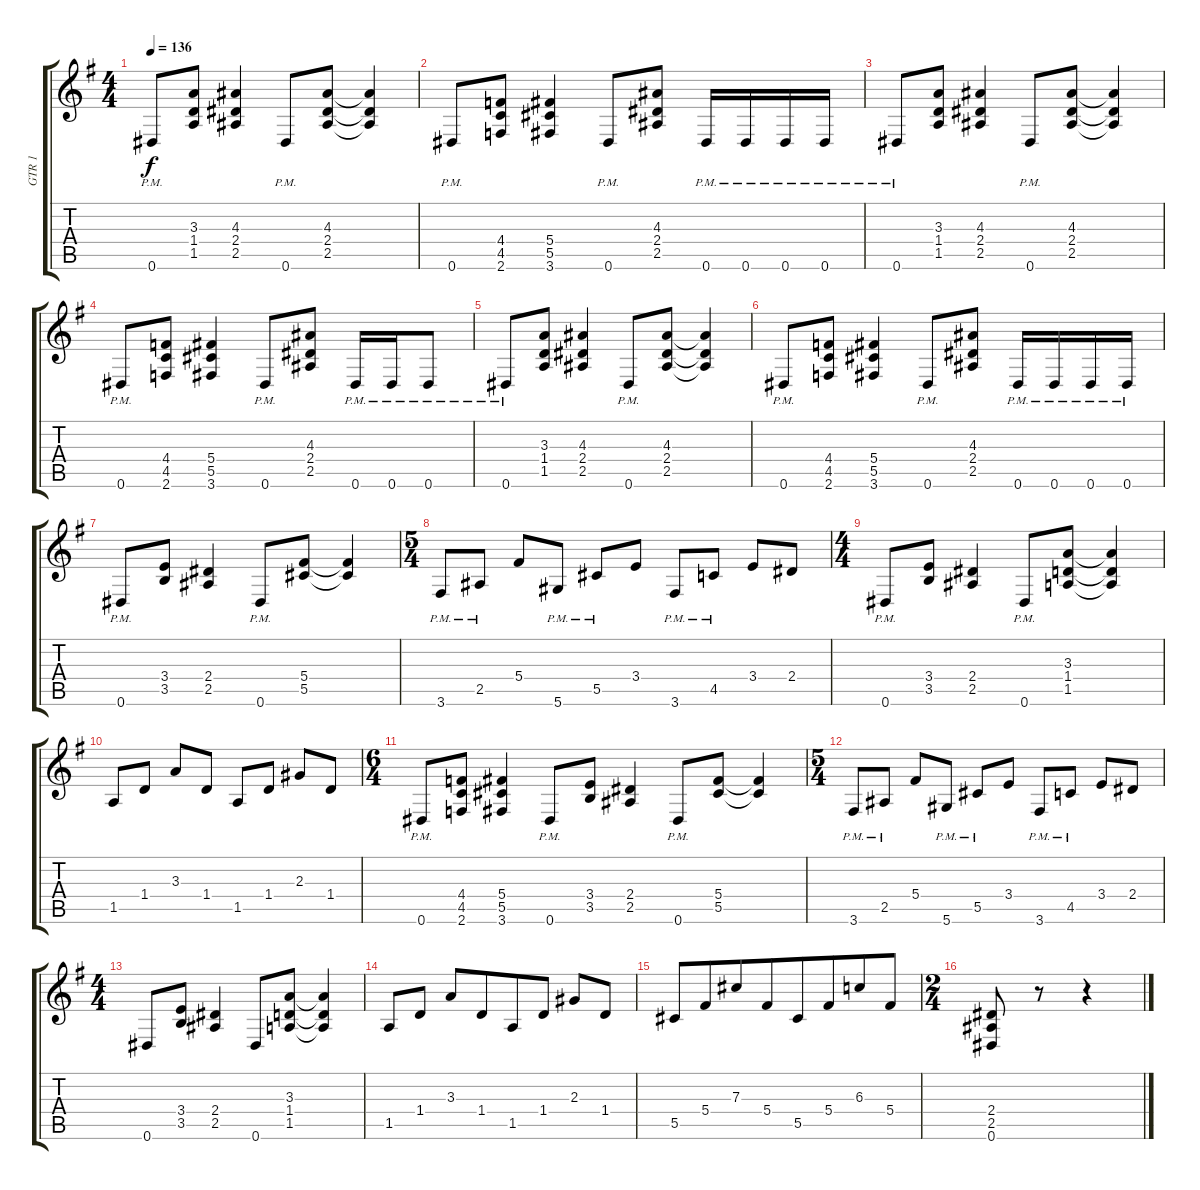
\track ("GTR 1" "GTR 1") {instrument distortionguitar}
\staff {score tabs}
\tuning (Eb4 Bb3 Gb3 Db3 Ab2 Eb2) {hide}
\ts (4 4)
\tempo 136
\clef g2
\ks g
0.6{pm}.8{dy f} (3.3 1.4 1.5).8 (4.3 2.4 2.5).4 0.6{pm}.8 (4.3 2.4 2.5).8 (4.3{t} 2.4{t} 2.5{t}).4 |
0.6{pm}.8 (4.4 4.5 2.6).8 (5.4 5.5 3.6).4 0.6{pm}.8 (4.3 2.4 2.5).8 0.6{pm}.16 0.6{pm}.16 0.6{pm}.16 0.6{pm}.16 |
0.6{pm}.8 (3.3 1.4 1.5).8 (4.3 2.4 2.5).4 0.6{pm}.8 (4.3 2.4 2.5).8 (4.3{t} 2.4{t} 2.5{t}).4 |
0.6{pm}.8 (4.4 4.5 2.6).8 (5.4 5.5 3.6).4 0.6{pm}.8 (4.3 2.4 2.5).8 0.6{pm}.16 0.6{pm}.16 0.6{pm}.8 |
0.6{pm}.8 (3.3 1.4 1.5).8 (4.3 2.4 2.5).4 0.6{pm}.8 (4.3 2.4 2.5).8 (4.3{t} 2.4{t} 2.5{t}).4 |
0.6{pm}.8 (4.4 4.5 2.6).8 (5.4 5.5 3.6).4 0.6{pm}.8 (4.3 2.4 2.5).8 0.6{pm}.16 0.6{pm}.16 0.6{pm}.16 0.6{pm}.16 |
0.6{pm}.8 (3.4 3.5).8 (2.4 2.5).4 0.6{pm}.8 (5.4 5.5).8 (5.4{t} 5.5{t}).4 |
\ts (5 4)
3.6{pm}.8 2.5{pm}.8 5.4.8 5.6{pm}.8 5.5{pm}.8 3.4.8 3.6{pm}.8 4.5{pm}.8 3.4.8 2.4.8 |
\ts (4 4)
0.6{pm}.8 (3.4 3.5).8 (2.4 2.5).4 0.6{pm}.8 (3.3 1.4 1.5).8 (3.3{t} 1.4{t} 1.5{t}).4 |
1.5.8 1.4.8 3.3.8 1.4.8 1.5.8 1.4.8 2.3.8 1.4.8 |
\ts (6 4)
0.6{pm}.8 (4.4 4.5 2.6).8 (5.4 5.5 3.6).4 0.6{pm}.8 (3.4 3.5).8 (2.4 2.5).4 0.6{pm}.8 (5.4 5.5).8 (5.4{t} 5.5{t}).4 |
\ts (5 4)
3.6{pm}.8 2.5{pm}.8 5.4.8 5.6{pm}.8 5.5{pm}.8 3.4.8 3.6{pm}.8 4.5{pm}.8 3.4.8 2.4.8 |
\ts (4 4)
\ks eminor
0.6.8 (3.4 3.5).8 (2.4 2.5).4 0.6.8 (3.3 1.4 1.5).8 (3.3{t} 1.4{t} 1.5{t}).4 |
1.5.8 1.4.8 3.3.8{beam merge} 1.4.8{beam merge} 1.5.8 1.4.8 2.3.8{beam merge} 1.4.8 |
5.5.8 5.4.8{beam merge} 7.3.8 5.4.8{beam merge} 5.5.8 5.4.8{beam merge} 6.3.8{beam merge} 5.4.8 |
\ts (2 4)
\ks g
(2.4 2.5 0.6).8 r.8{beam merge} r.4
